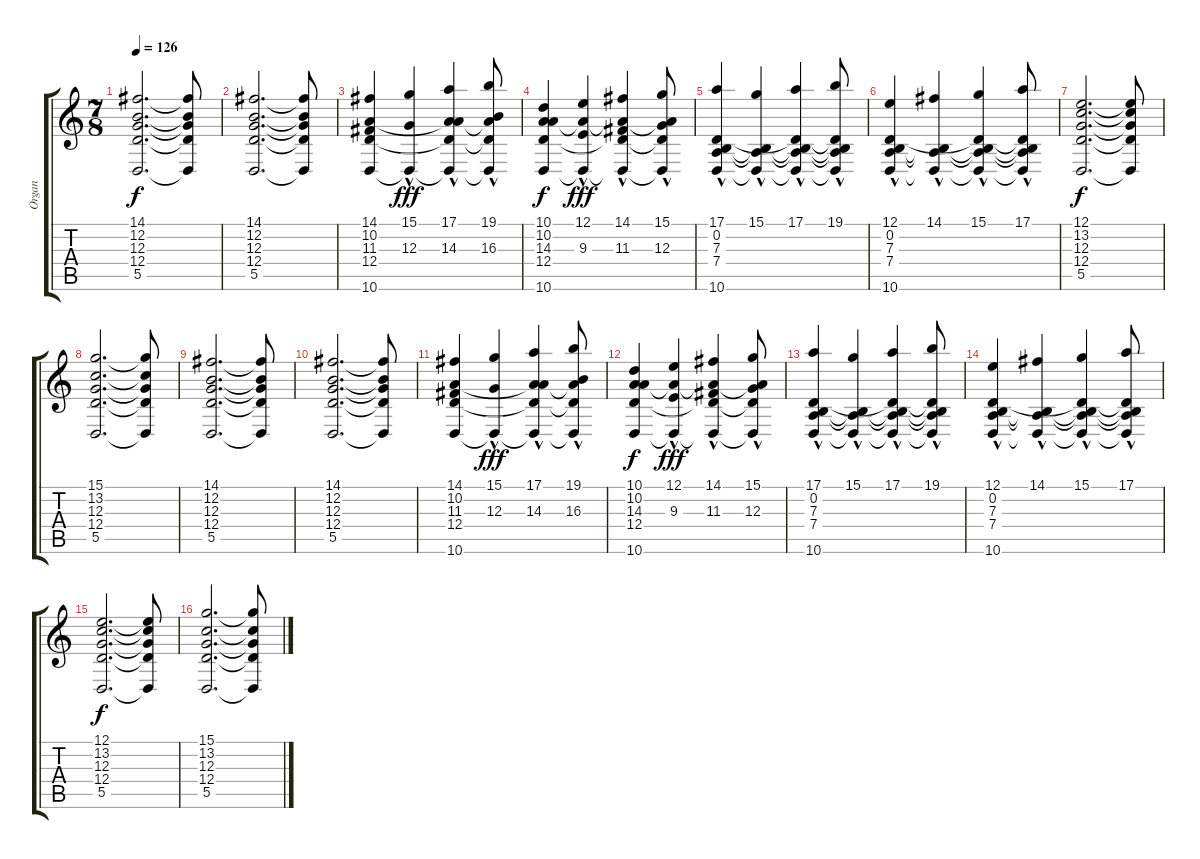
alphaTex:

\track ("Organ" "Organ") {instrument drawbarorgan}
\staff {score tabs}
\tuning (E4 B3 G3 D3 A2 E2) {hide}
\ts (7 8)
\tempo 126
\clef g2
\ks c
(14.1 12.2 12.3 12.4 5.5).2{d dy f} (14.1{t} 12.2{t} 12.3{t} 12.4{t} 5.5{t}).8 |
(14.1 12.2 12.3 12.4 5.5).2{d} (14.1{t} 12.2{t} 12.3{t} 12.4{t} 5.5{t}).8 |
(14.1 10.2 11.3 12.4 10.6).4 (15.1{hac} 12.3 10.6{t}).4{dy fff} (17.1{hac} 10.2{t} 14.3 12.4{t} 10.6{t}).4 (19.1{hac} 10.2{t} 16.3 12.4{t} 10.6{t}).8 |
(10.1 10.2 14.3 12.4 10.6).4{dy f} (12.1{hac} 10.2{t} 9.3 10.6{t}).4{dy fff} (14.1{hac} 10.2{t} 11.3 12.4{t} 10.6{t}).4 (15.1{hac} 10.2{t} 12.3 12.4{t} 10.6{t}).8 |
(17.1{hac} 0.2 7.3 7.4 10.6).4 (15.1{hac} 0.2{t} 7.4{t} 10.6{t}).4 (17.1{hac} 0.2{t} 7.3{t} 7.4{t} 10.6{t}).4 (19.1{hac} 0.2{t} 7.3{t} 7.4{t} 10.6{t}).8 |
(12.1{hac} 0.2 7.3 7.4 10.6).4 (14.1{hac} 0.2{t} 7.4{t} 10.6{t}).4 (15.1{hac} 0.2{t} 7.3{t} 7.4{t} 10.6{t}).4 (17.1{hac} 0.2{t} 7.3{t} 7.4{t} 10.6{t}).8 |
(12.1 13.2 12.3 12.4 5.5).2{d dy f} (12.1{t} 13.2{t} 12.3{t} 12.4{t} 5.5{t}).8 |
(15.1 13.2 12.3 12.4 5.5).2{d} (15.1{t} 13.2{t} 12.3{t} 12.4{t} 5.5{t}).8 |
(14.1 12.2 12.3 12.4 5.5).2{d} (14.1{t} 12.2{t} 12.3{t} 12.4{t} 5.5{t}).8 |
(14.1 12.2 12.3 12.4 5.5).2{d} (14.1{t} 12.2{t} 12.3{t} 12.4{t} 5.5{t}).8 |
(14.1 10.2 11.3 12.4 10.6).4 (15.1{hac} 12.3 10.6{t}).4{dy fff} (17.1{hac} 10.2{t} 14.3 12.4{t} 10.6{t}).4 (19.1{hac} 10.2{t} 16.3 12.4{t} 10.6{t}).8 |
(10.1 10.2 14.3 12.4 10.6).4{dy f} (12.1{hac} 10.2{t} 9.3 10.6{t}).4{dy fff} (14.1{hac} 10.2{t} 11.3 12.4{t} 10.6{t}).4 (15.1{hac} 10.2{t} 12.3 12.4{t} 10.6{t}).8 |
(17.1{hac} 0.2 7.3 7.4 10.6).4 (15.1{hac} 0.2{t} 7.4{t} 10.6{t}).4 (17.1{hac} 0.2{t} 7.3{t} 7.4{t} 10.6{t}).4 (19.1{hac} 0.2{t} 7.3{t} 7.4{t} 10.6{t}).8 |
(12.1{hac} 0.2 7.3 7.4 10.6).4 (14.1{hac} 0.2{t} 7.4{t} 10.6{t}).4 (15.1{hac} 0.2{t} 7.3{t} 7.4{t} 10.6{t}).4 (17.1{hac} 0.2{t} 7.3{t} 7.4{t} 10.6{t}).8 |
(12.1 13.2 12.3 12.4 5.5).2{d dy f} (12.1{t} 13.2{t} 12.3{t} 12.4{t} 5.5{t}).8 |
(15.1 13.2 12.3 12.4 5.5).2{d} (15.1{t} 13.2{t} 12.3{t} 12.4{t} 5.5{t}).8
